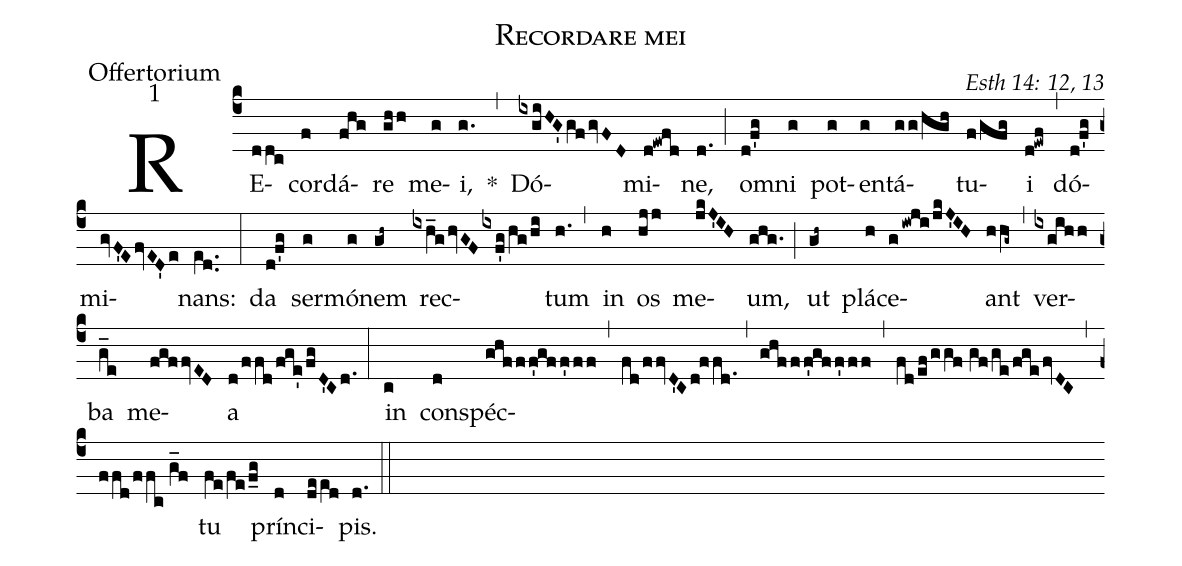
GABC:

name: Recordare mei;
office-part: Offertorium;
mode: 1;
commentary: Esth 14: 12, 13;
%%
(c4) RE(ddc)cor(f)dá(fhg)re(ghh) me(g)i,(g.) *(,) Dó(ixgiHG'gfgvFD)mi(d!ewfd)ne,(d.) (;) om(d!f'g)ni(g) pot(g)en(g)tá(gg/hgh)tu(f/gfg)i(d!ewf) (,) dó(d!f'g)mi(gvF'EfvED'e)nans:(e[ll:1]d..) (:)
da(d!f'g) ser(g)mó(g)nem(gh~) rec(ixh_ghvGFixf'g/hg/hi)tum(h.) (,) in(h) os(hjj) me(jkJ'IH)um,(ghg.) (;) ut(gh~) plá(h)ce(giwji/jkJ'IH)ant(hhg~) (,) ver(ixgihh)ba(g_e) me(fgffvED)a(d/ffd/fge'/fgD'Cd.) (:)
in(c) con(d)spéc(ghfff'gff'ff)(,)(fd/ffvD'Cd!ffd.)(,)(ghf/!ff'gff'ff)(,)(fd/ef/ggf//gf/ge/fgefvDC)(,)(ffd/ffc//g_f)tu(fe/fe/f_g) prín(d)ci(dee[ll:1]d)pis.(d.) (::)
